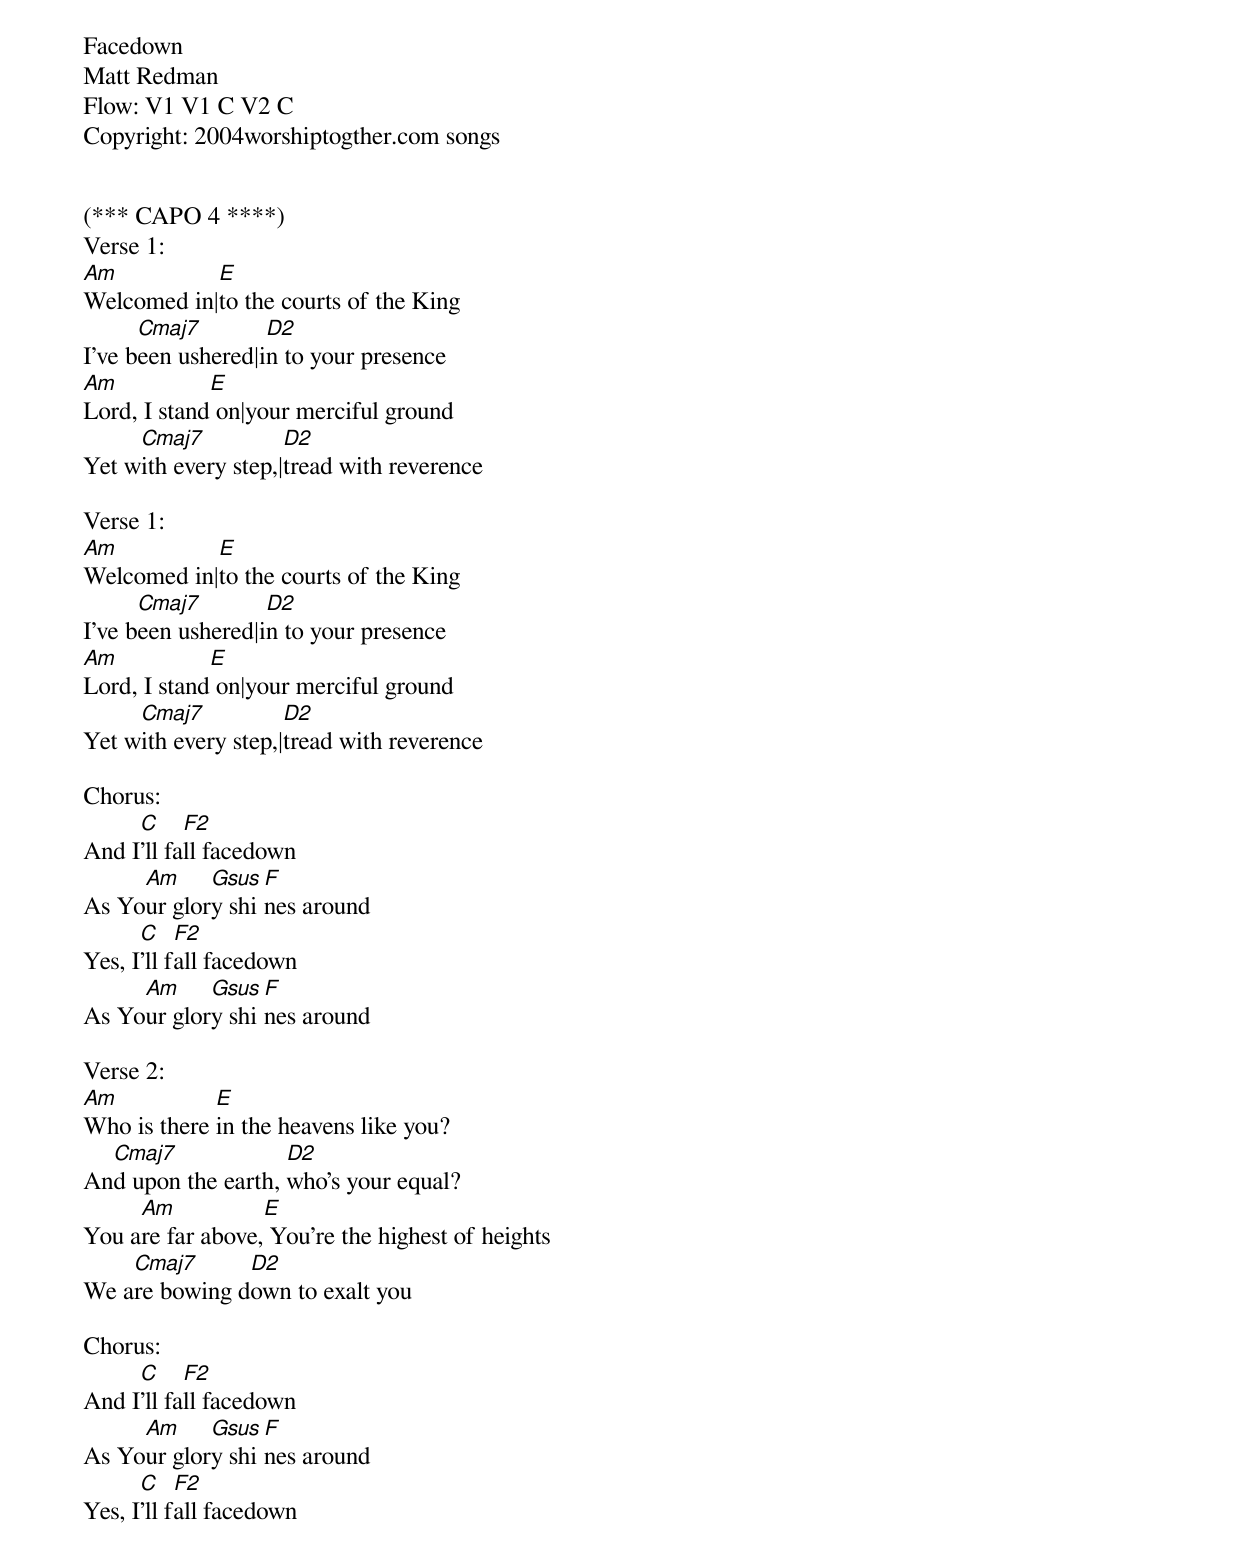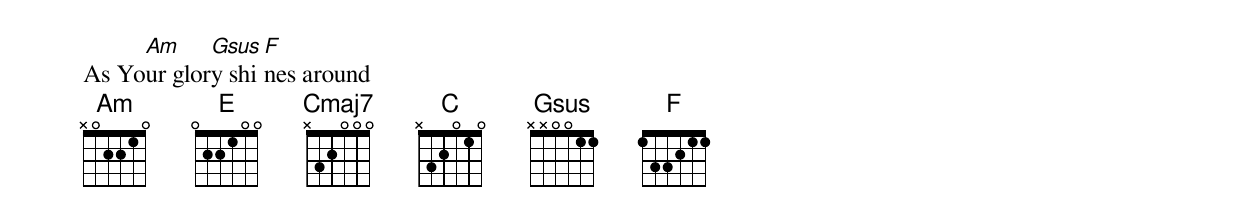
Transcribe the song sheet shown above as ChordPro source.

Facedown
Matt Redman
Flow: V1 V1 C V2 C
Copyright: 2004worshiptogther.com songs


(*** CAPO 4 ****)
Verse 1:
[Am]Welcomed in|[E]to the courts of the King
I've b[Cmaj7]een ushered|i[D2]n to your presence
[Am]Lord, I stand[E] on|your merciful ground
Yet w[Cmaj7]ith every step,|[D2]tread with reverence

Verse 1:
[Am]Welcomed in|[E]to the courts of the King
I've b[Cmaj7]een ushered|i[D2]n to your presence
[Am]Lord, I stand[E] on|your merciful ground
Yet w[Cmaj7]ith every step,|[D2]tread with reverence

Chorus:
And I[C]'ll fa[F2]ll facedown
As Yo[Am]ur glor[Gsus]y shi[F]nes around
Yes, I[C]'ll f[F2]all facedown
As Yo[Am]ur glor[Gsus]y shi[F]nes around

Verse 2:
[Am]Who is there [E]in the heavens like you?
An[Cmaj7]d upon the earth, [D2]who's your equal?
You a[Am]re far above,[E] You're the highest of heights
We a[Cmaj7]re bowing d[D2]own to exalt you

Chorus:
And I[C]'ll fa[F2]ll facedown
As Yo[Am]ur glor[Gsus]y shi[F]nes around
Yes, I[C]'ll f[F2]all facedown
As Yo[Am]ur glor[Gsus]y shi[F]nes around
